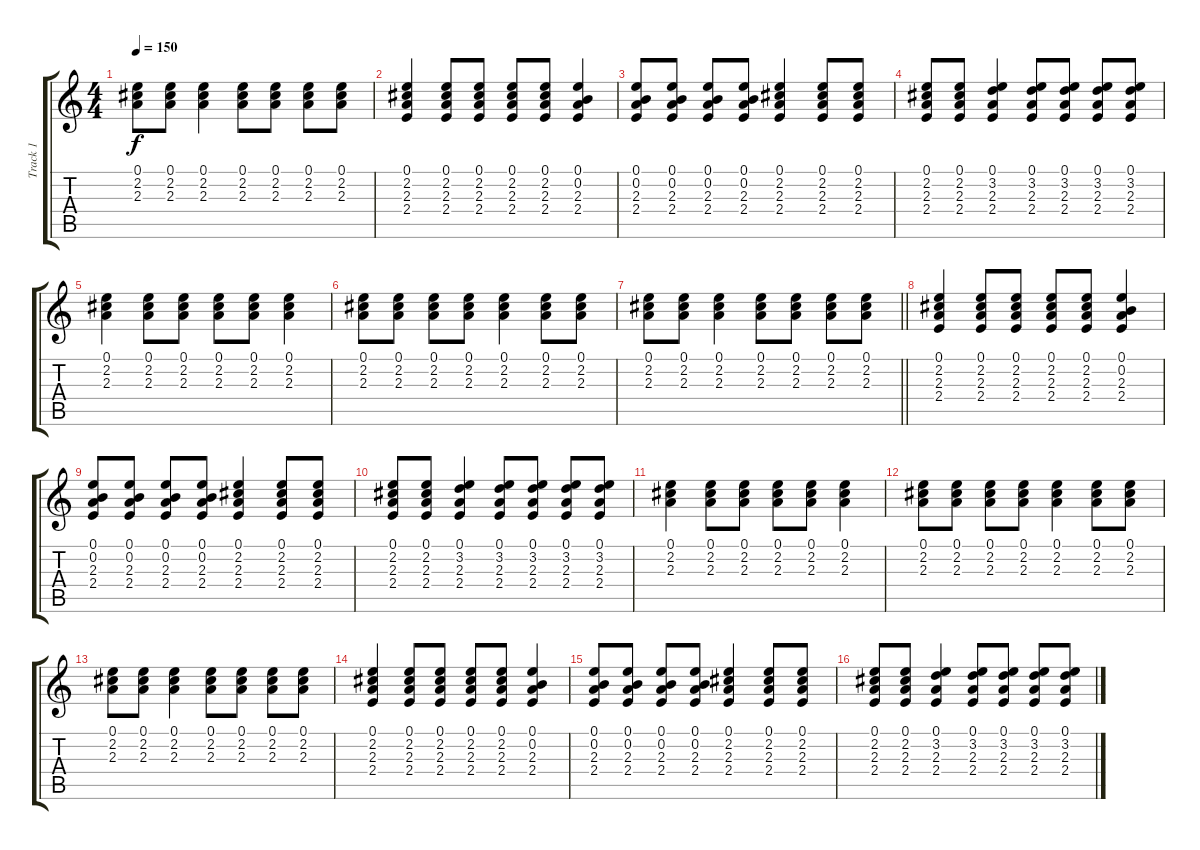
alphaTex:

\track ("Track 1" "Track 1") {instrument acousticguitarsteel}
\staff {score tabs}
\tuning (E4 B3 G3 D3 A2 E2) {hide}
\ts (4 4)
\tempo 150
\clef g2
\ks c
(0.1 2.2 2.3).8{dy f} (0.1 2.2 2.3).8 (0.1 2.2 2.3).4 (0.1 2.2 2.3).8 (0.1 2.2 2.3).8 (0.1 2.2 2.3).8 (0.1 2.2 2.3).8 |
(0.1 2.2 2.3 2.4).4 (0.1 2.2 2.3 2.4).8 (0.1 2.2 2.3 2.4).8 (0.1 2.2 2.3 2.4).8 (0.1 2.2 2.3 2.4).8 (0.1 0.2 2.3 2.4).4 |
(0.1 0.2 2.3 2.4).8 (0.1 0.2 2.3 2.4).8 (0.1 0.2 2.3 2.4).8 (0.1 0.2 2.3 2.4).8 (0.1 2.2 2.3 2.4).4 (0.1 2.2 2.3 2.4).8 (0.1 2.2 2.3 2.4).8 |
(0.1 2.2 2.3 2.4).8 (0.1 2.2 2.3 2.4).8 (0.1 3.2 2.3 2.4).4 (0.1 3.2 2.3 2.4).8 (0.1 3.2 2.3 2.4).8 (0.1 3.2 2.3 2.4).8 (0.1 3.2 2.3 2.4).8 |
(0.1 2.2 2.3).4 (0.1 2.2 2.3).8 (0.1 2.2 2.3).8 (0.1 2.2 2.3).8 (0.1 2.2 2.3).8 (0.1 2.2 2.3).4 |
(0.1 2.2 2.3).8 (0.1 2.2 2.3).8 (0.1 2.2 2.3).8 (0.1 2.2 2.3).8 (0.1 2.2 2.3).4 (0.1 2.2 2.3).8 (0.1 2.2 2.3).8 |
\barLineRight lightlight
(0.1 2.2 2.3).8 (0.1 2.2 2.3).8 (0.1 2.2 2.3).4 (0.1 2.2 2.3).8 (0.1 2.2 2.3).8 (0.1 2.2 2.3).8 (0.1 2.2 2.3).8 |
(0.1 2.2 2.3 2.4).4 (0.1 2.2 2.3 2.4).8 (0.1 2.2 2.3 2.4).8 (0.1 2.2 2.3 2.4).8 (0.1 2.2 2.3 2.4).8 (0.1 0.2 2.3 2.4).4 |
(0.1 0.2 2.3 2.4).8 (0.1 0.2 2.3 2.4).8 (0.1 0.2 2.3 2.4).8 (0.1 0.2 2.3 2.4).8 (0.1 2.2 2.3 2.4).4 (0.1 2.2 2.3 2.4).8 (0.1 2.2 2.3 2.4).8 |
(0.1 2.2 2.3 2.4).8 (0.1 2.2 2.3 2.4).8 (0.1 3.2 2.3 2.4).4 (0.1 3.2 2.3 2.4).8 (0.1 3.2 2.3 2.4).8 (0.1 3.2 2.3 2.4).8 (0.1 3.2 2.3 2.4).8 |
(0.1 2.2 2.3).4 (0.1 2.2 2.3).8 (0.1 2.2 2.3).8 (0.1 2.2 2.3).8 (0.1 2.2 2.3).8 (0.1 2.2 2.3).4 |
(0.1 2.2 2.3).8 (0.1 2.2 2.3).8 (0.1 2.2 2.3).8 (0.1 2.2 2.3).8 (0.1 2.2 2.3).4 (0.1 2.2 2.3).8 (0.1 2.2 2.3).8 |
(0.1 2.2 2.3).8 (0.1 2.2 2.3).8 (0.1 2.2 2.3).4 (0.1 2.2 2.3).8 (0.1 2.2 2.3).8 (0.1 2.2 2.3).8 (0.1 2.2 2.3).8 |
(0.1 2.2 2.3 2.4).4 (0.1 2.2 2.3 2.4).8 (0.1 2.2 2.3 2.4).8 (0.1 2.2 2.3 2.4).8 (0.1 2.2 2.3 2.4).8 (0.1 0.2 2.3 2.4).4 |
(0.1 0.2 2.3 2.4).8 (0.1 0.2 2.3 2.4).8 (0.1 0.2 2.3 2.4).8 (0.1 0.2 2.3 2.4).8 (0.1 2.2 2.3 2.4).4 (0.1 2.2 2.3 2.4).8 (0.1 2.2 2.3 2.4).8 |
(0.1 2.2 2.3 2.4).8 (0.1 2.2 2.3 2.4).8 (0.1 3.2 2.3 2.4).4 (0.1 3.2 2.3 2.4).8 (0.1 3.2 2.3 2.4).8 (0.1 3.2 2.3 2.4).8 (0.1 3.2 2.3 2.4).8
